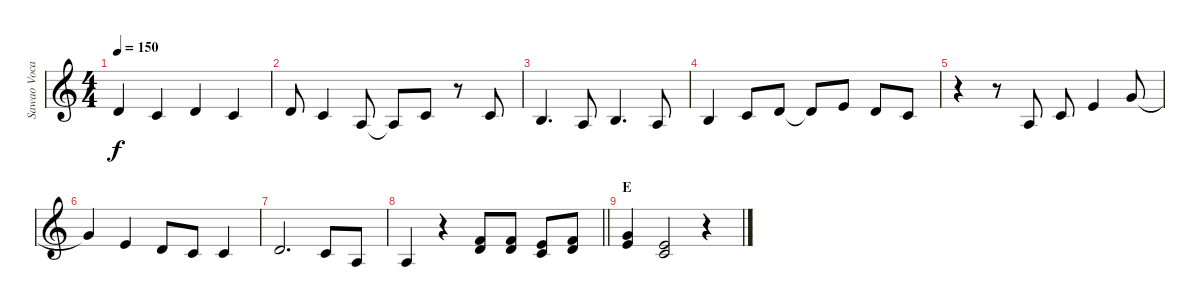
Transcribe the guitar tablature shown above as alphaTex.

\track ("Sawao Vocal" "Sawao Voca") {instrument synthbrass1}
\staff {score}
\tuning (E4 B3 G3 D3 A2 E2) {hide}
\ts (4 4)
\tempo 150
\clef g2
\ks c
3.2.4{dy f} 1.2.4 3.2.4 1.2.4 |
3.2.8 1.2.4 2.3.8 2.3{t}.8 1.2.8 r.8 1.2.8 |
0.2.4{d} 2.3.8 0.2.4{d} 2.3.8 |
0.2.4 1.2.8 3.2.8 3.2{t}.8 0.1.8 3.2.8 1.2.8 |
r.4 r.8 2.3.8 1.2.8 0.1.4 3.1.8 |
3.1{t}.4 0.1.4 3.2.8 1.2.8 1.2.4 |
3.2.2{d} 1.2.8 2.3.8 |
\barLineRight lightlight
2.3.4 r.4 (1.1 3.2).8 (1.1 3.2).8 (0.1 1.2).8 (1.1 3.2).8 |
\section ("" "E")
(3.1 5.2).4 (0.1 1.2).2 r.4
